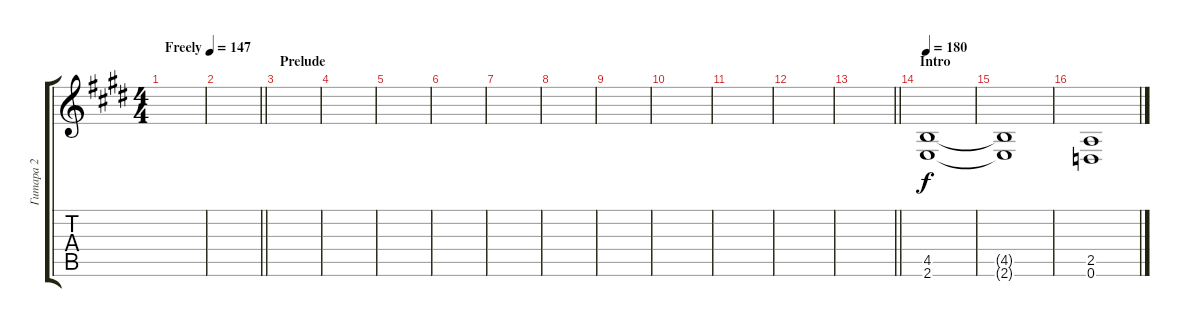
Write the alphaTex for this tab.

\track ("Гитара 2" "Гитара 2") {instrument distortionguitar}
\staff {score tabs}
\tuning (D4 A3 F3 C3 G2 D2) {hide}
\ts (4 4)
\tempo (147 "Freely")
\clef g2
\ks c#minor
|
\barLineRight lightlight
|
\section ("" "Prelude")
|
|
|
|
|
|
|
|
|
|
\barLineRight lightlight
|
\section ("" "Intro")
\tempo 180
(4.5 2.6).1 |
(4.5{t} 2.6{t}).1 |
(2.5 0.6).1
